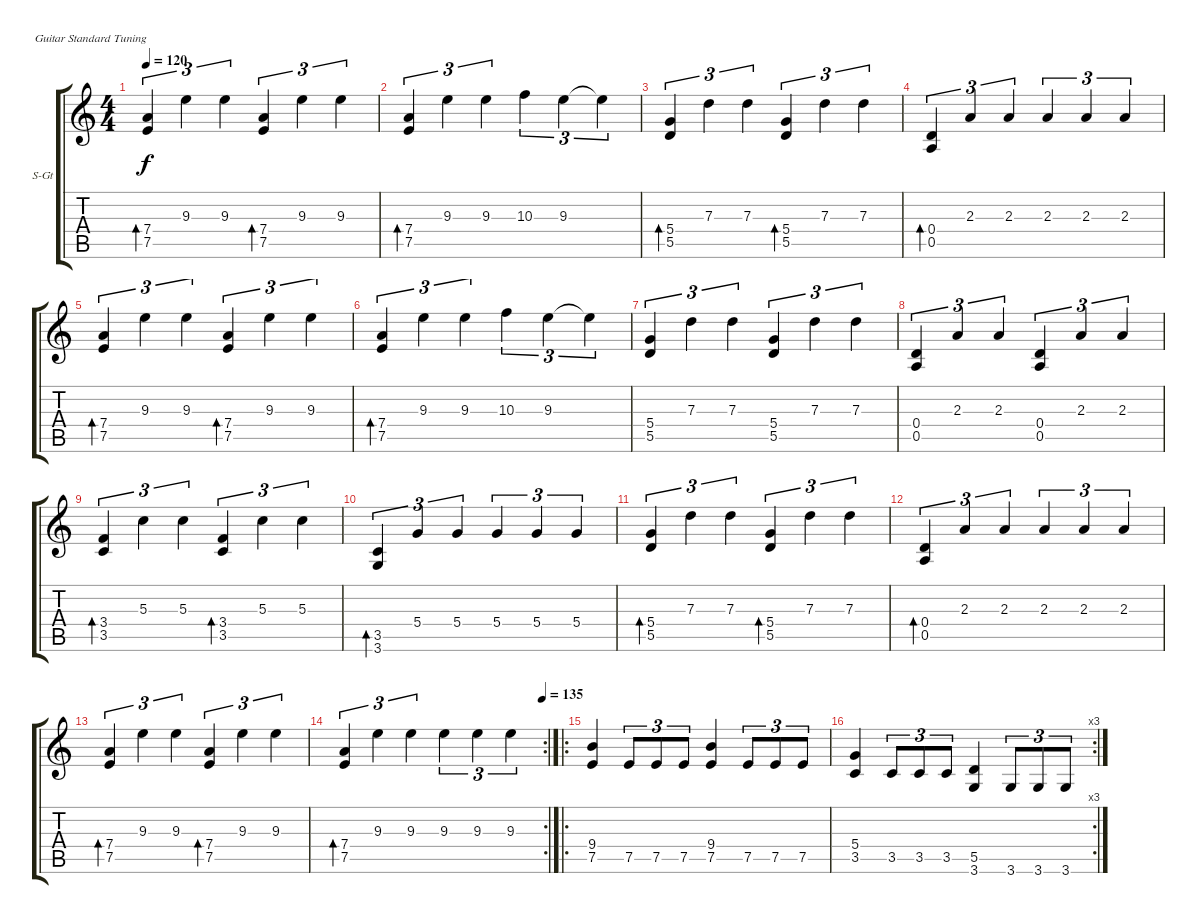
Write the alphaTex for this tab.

\bracketExtendMode groupsimilarinstruments
\firstSystemTrackNameOrientation horizontal
\otherSystemsTrackNameOrientation horizontal
\track ("Acoustic Guitar" "S-Gt") {instrument acousticguitarsteel}
\staff {score tabs}
\tuning (E4 B3 G3 D3 A2 E2)
\ts (4 4)
\tempo 120
\clef g2
\scale
0.312821
\ks c
(7.4 7.5).4{tu (3 2) bd 480 dy f} 9.3.4{tu (3 2)} 9.3.4{tu (3 2)} (7.4 7.5).4{tu (3 2) bd 480} 9.3.4{tu (3 2)} 9.3.4{tu (3 2)} |
\scale
0.333333 (7.4 7.5).4{tu (3 2) bd 480} 9.3.4{tu (3 2)} 9.3.4{tu (3 2)} 10.3.4{tu (3 2)} 9.3.4{tu (3 2)} 9.3{t}.4{tu (3 2)} |
\scale
0.333333 (5.4 5.5).4{tu (3 2) bd 480} 7.3.4{tu (3 2)} 7.3.4{tu (3 2)} (5.4 5.5).4{tu (3 2) bd 480} 7.3.4{tu (3 2)} 7.3.4{tu (3 2)} |
\scale
0.333333 (0.4 0.5).4{tu (3 2) bd 480} 2.3.4{tu (3 2)} 2.3.4{tu (3 2)} 2.3.4{tu (3 2)} 2.3.4{tu (3 2)} 2.3.4{tu (3 2)} |
\scale
0.333333 (7.4 7.5).4{tu (3 2) bd 480} 9.3.4{tu (3 2)} 9.3.4{tu (3 2)} (7.4 7.5).4{tu (3 2) bd 480} 9.3.4{tu (3 2)} 9.3.4{tu (3 2)} |
\scale
0.333333 (7.4 7.5).4{tu (3 2) bd 480} 9.3.4{tu (3 2)} 9.3.4{tu (3 2)} 10.3.4{tu (3 2)} 9.3.4{tu (3 2)} 9.3{t}.4{tu (3 2)} |
\scale
0.333333 (5.4 5.5).4{tu (3 2)} 7.3.4{tu (3 2)} 7.3.4{tu (3 2)} (5.4 5.5).4{tu (3 2)} 7.3.4{tu (3 2)} 7.3.4{tu (3 2)} |
\scale
0.333333 (0.4 0.5).4{tu (3 2)} 2.3.4{tu (3 2)} 2.3.4{tu (3 2)} (0.4 0.5).4{tu (3 2)} 2.3.4{tu (3 2)} 2.3.4{tu (3 2)} |
\scale
0.333333 (3.4 3.5).4{tu (3 2) bd 480} 5.3.4{tu (3 2)} 5.3.4{tu (3 2)} (3.4 3.5).4{tu (3 2) bd 480} 5.3.4{tu (3 2)} 5.3.4{tu (3 2)} |
\scale
0.333333 (3.5 3.6).4{tu (3 2) bd 480} 5.4.4{tu (3 2)} 5.4.4{tu (3 2)} 5.4.4{tu (3 2)} 5.4.4{tu (3 2)} 5.4.4{tu (3 2)} |
\scale
0.333333 (5.4 5.5).4{tu (3 2) bd 480} 7.3.4{tu (3 2)} 7.3.4{tu (3 2)} (5.4 5.5).4{tu (3 2) bd 480} 7.3.4{tu (3 2)} 7.3.4{tu (3 2)} |
\scale
0.333333 (0.4 0.5).4{tu (3 2) bd 480} 2.3.4{tu (3 2)} 2.3.4{tu (3 2)} 2.3.4{tu (3 2)} 2.3.4{tu (3 2)} 2.3.4{tu (3 2)} |
\scale
0.333333 (7.4 7.5).4{tu (3 2) bd 480} 9.3.4{tu (3 2)} 9.3.4{tu (3 2)} (7.4 7.5).4{tu (3 2) bd 480} 9.3.4{tu (3 2)} 9.3.4{tu (3 2)} |
\rc 2
\tempo (135 1)
\scale
0.323671 (7.4 7.5).4{tu (3 2) bd 480} 9.3.4{tu (3 2)} 9.3.4{tu (3 2)} 9.3.4{tu (3 2)} 9.3.4{tu (3 2)} 9.3.4{tu (3 2)} |
\ro
\scale
0.352657 (9.4 7.5).4 7.5.8{tu (3 2)} 7.5.8{tu (3 2)} 7.5.8{tu (3 2)} (9.4 7.5).4 7.5.8{tu (3 2)} 7.5.8{tu (3 2)} 7.5.8{tu (3 2)} |
\rc 3
\scale
0.323671 (5.4 3.5).4 3.5.8{tu (3 2)} 3.5.8{tu (3 2)} 3.5.8{tu (3 2)} (5.5 3.6).4 3.6.8{tu (3 2)} 3.6.8{tu (3 2)} 3.6.8{tu (3 2)}
